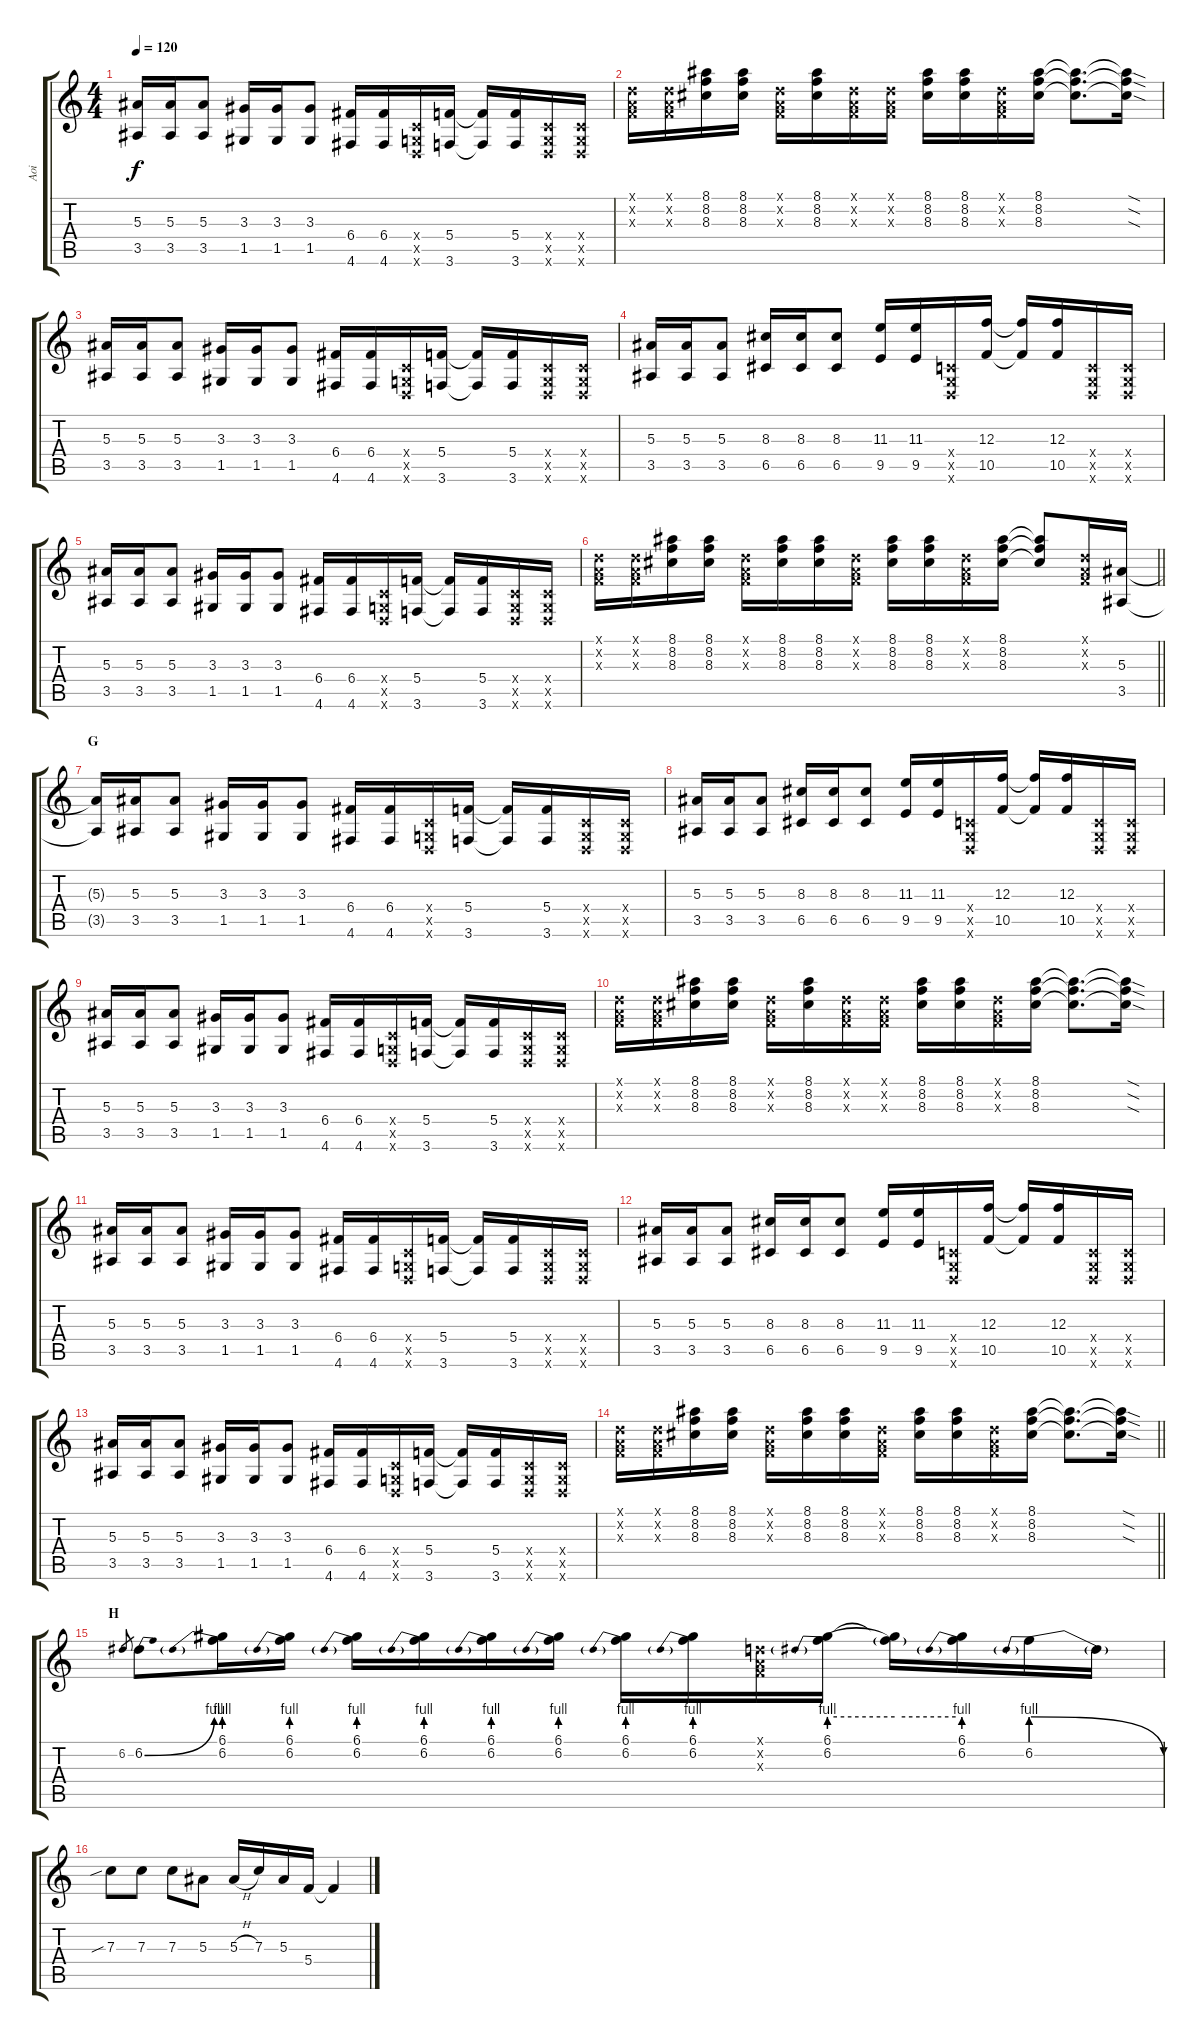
\track ("Aoi" "Aoi") {instrument distortionguitar}
\staff {score tabs}
\tuning (D4 A3 F3 C3 G2 D2) {hide}
\ts (4 4)
\tempo 120
\clef g2
\ks c
(5.3 3.5).16{dy f} (5.3 3.5).16 (5.3 3.5).8 (3.3 1.5).16 (3.3 1.5).16 (3.3 1.5).8 (6.4 4.6).16 (6.4 4.6).16 (0.4{x} 0.5{x} 0.6{x}).16 (5.4 3.6).16 (5.4{t} 3.6{t}).16 (5.4 3.6).16 (0.4{x} 0.5{x} 0.6{x}).16 (0.4{x} 0.5{x} 0.6{x}).16 |
(0.1{x} 0.2{x} 0.3{x}).16 (0.1{x} 0.2{x} 0.3{x}).16 (8.1 8.2 8.3).16 (8.1 8.2 8.3).16 (0.1{x} 0.2{x} 0.3{x}).16 (8.1 8.2 8.3).16 (0.1{x} 0.2{x} 0.3{x}).16 (0.1{x} 0.2{x} 0.3{x}).16 (8.1 8.2 8.3).16 (8.1 8.2 8.3).16 (0.1{x} 0.2{x} 0.3{x}).16 (8.1 8.2 8.3).16 (8.1{t} 8.2{t} 8.3{t}).8{d} (8.1{sod t} 8.2{sod t} 8.3{sod t}).16 |
(5.3 3.5).16 (5.3 3.5).16 (5.3 3.5).8 (3.3 1.5).16 (3.3 1.5).16 (3.3 1.5).8 (6.4 4.6).16 (6.4 4.6).16 (0.4{x} 0.5{x} 0.6{x}).16 (5.4 3.6).16 (5.4{t} 3.6{t}).16 (5.4 3.6).16 (0.4{x} 0.5{x} 0.6{x}).16 (0.4{x} 0.5{x} 0.6{x}).16 |
(5.3 3.5).16 (5.3 3.5).16 (5.3 3.5).8 (8.3 6.5).16 (8.3 6.5).16 (8.3 6.5).8 (11.3 9.5).16 (11.3 9.5).16 (0.4{x} 0.5{x} 0.6{x}).16 (12.3 10.5).16 (12.3{t} 10.5{t}).16 (12.3 10.5).16 (0.4{x} 0.5{x} 0.6{x}).16 (0.4{x} 0.5{x} 0.6{x}).16 |
(5.3 3.5).16 (5.3 3.5).16 (5.3 3.5).8 (3.3 1.5).16 (3.3 1.5).16 (3.3 1.5).8 (6.4 4.6).16 (6.4 4.6).16 (0.4{x} 0.5{x} 0.6{x}).16 (5.4 3.6).16 (5.4{t} 3.6{t}).16 (5.4 3.6).16 (0.4{x} 0.5{x} 0.6{x}).16 (0.4{x} 0.5{x} 0.6{x}).16 |
\barLineRight lightlight
(0.1{x} 0.2{x} 0.3{x}).16 (0.1{x} 0.2{x} 0.3{x}).16 (8.1 8.2 8.3).16 (8.1 8.2 8.3).16 (0.1{x} 0.2{x} 0.3{x}).16 (8.1 8.2 8.3).16 (8.1 8.2 8.3).16 (0.1{x} 0.2{x} 0.3{x}).16 (8.1 8.2 8.3).16 (8.1 8.2 8.3).16 (0.1{x} 0.2{x} 0.3{x}).16 (8.1 8.2 8.3).16 (8.1{t} 8.2{t} 8.3{t}).8 (0.1{x} 0.2{x} 0.3{x}).16 (5.3 3.5).16 |
\section ("" "G")
(5.3{t} 3.5{t}).16 (5.3 3.5).16 (5.3 3.5).8 (3.3 1.5).16 (3.3 1.5).16 (3.3 1.5).8 (6.4 4.6).16 (6.4 4.6).16 (0.4{x} 0.5{x} 0.6{x}).16 (5.4 3.6).16 (5.4{t} 3.6{t}).16 (5.4 3.6).16 (0.4{x} 0.5{x} 0.6{x}).16 (0.4{x} 0.5{x} 0.6{x}).16 |
(5.3 3.5).16 (5.3 3.5).16 (5.3 3.5).8 (8.3 6.5).16 (8.3 6.5).16 (8.3 6.5).8 (11.3 9.5).16 (11.3 9.5).16 (0.4{x} 0.5{x} 0.6{x}).16 (12.3 10.5).16 (12.3{t} 10.5{t}).16 (12.3 10.5).16 (0.4{x} 0.5{x} 0.6{x}).16 (0.4{x} 0.5{x} 0.6{x}).16 |
(5.3 3.5).16 (5.3 3.5).16 (5.3 3.5).8 (3.3 1.5).16 (3.3 1.5).16 (3.3 1.5).8 (6.4 4.6).16 (6.4 4.6).16 (0.4{x} 0.5{x} 0.6{x}).16 (5.4 3.6).16 (5.4{t} 3.6{t}).16 (5.4 3.6).16 (0.4{x} 0.5{x} 0.6{x}).16 (0.4{x} 0.5{x} 0.6{x}).16 |
(0.1{x} 0.2{x} 0.3{x}).16 (0.1{x} 0.2{x} 0.3{x}).16 (8.1 8.2 8.3).16 (8.1 8.2 8.3).16 (0.1{x} 0.2{x} 0.3{x}).16 (8.1 8.2 8.3).16 (0.1{x} 0.2{x} 0.3{x}).16 (0.1{x} 0.2{x} 0.3{x}).16 (8.1 8.2 8.3).16 (8.1 8.2 8.3).16 (0.1{x} 0.2{x} 0.3{x}).16 (8.1 8.2 8.3).16 (8.1{t} 8.2{t} 8.3{t}).8{d} (8.1{sod t} 8.2{sod t} 8.3{sod t}).16 |
(5.3 3.5).16 (5.3 3.5).16 (5.3 3.5).8 (3.3 1.5).16 (3.3 1.5).16 (3.3 1.5).8 (6.4 4.6).16 (6.4 4.6).16 (0.4{x} 0.5{x} 0.6{x}).16 (5.4 3.6).16 (5.4{t} 3.6{t}).16 (5.4 3.6).16 (0.4{x} 0.5{x} 0.6{x}).16 (0.4{x} 0.5{x} 0.6{x}).16 |
(5.3 3.5).16 (5.3 3.5).16 (5.3 3.5).8 (8.3 6.5).16 (8.3 6.5).16 (8.3 6.5).8 (11.3 9.5).16 (11.3 9.5).16 (0.4{x} 0.5{x} 0.6{x}).16 (12.3 10.5).16 (12.3{t} 10.5{t}).16 (12.3 10.5).16 (0.4{x} 0.5{x} 0.6{x}).16 (0.4{x} 0.5{x} 0.6{x}).16 |
(5.3 3.5).16 (5.3 3.5).16 (5.3 3.5).8 (3.3 1.5).16 (3.3 1.5).16 (3.3 1.5).8 (6.4 4.6).16 (6.4 4.6).16 (0.4{x} 0.5{x} 0.6{x}).16 (5.4 3.6).16 (5.4{t} 3.6{t}).16 (5.4 3.6).16 (0.4{x} 0.5{x} 0.6{x}).16 (0.4{x} 0.5{x} 0.6{x}).16 |
\barLineRight lightlight
(0.1{x} 0.2{x} 0.3{x}).16 (0.1{x} 0.2{x} 0.3{x}).16 (8.1 8.2 8.3).16 (8.1 8.2 8.3).16 (0.1{x} 0.2{x} 0.3{x}).16 (8.1 8.2 8.3).16 (8.1 8.2 8.3).16 (0.1{x} 0.2{x} 0.3{x}).16 (8.1 8.2 8.3).16 (8.1 8.2 8.3).16 (0.1{x} 0.2{x} 0.3{x}).16 (8.1 8.2 8.3).16 (8.1{t} 8.2{t} 8.3{t}).8{d} (8.1{sod t} 8.2{sod t} 8.3{sod t}).16 |
\section ("" "H")
6.2.8{gr} 6.2{be (bend 0 0 60 4)}.8 (6.1 6.2{be (prebend 0 4 60 4)}).16 (6.1 6.2{be (prebend 0 4 60 4)}).16 (6.1 6.2{be (prebend 0 4 60 4)}).16 (6.1 6.2{be (prebend 0 4 60 4)}).16 (6.1 6.2{be (prebend 0 4 60 4)}).16 (6.1 6.2{be (prebend 0 4 60 4)}).16 (6.1 6.2{be (prebend 0 4 60 4)}).16 (6.1 6.2{be (prebend 0 4 60 4)}).16 (0.1{x} 0.2{x} 0.3{x}).16 (6.1 6.2{be (prebend 0 4 60 4)}).16 (6.1{t} 6.2{be (hold 0 4 60 4) t}).16 (6.1 6.2{be (prebend 0 4 60 4)}).16 6.2{be (prebendrelease 0 4 60 0)}.16 6.2{t}.16 |
7.3{sib}.8 7.3.8 7.3.8 5.3.8 5.3{h}.16 7.3.16 5.3.16 5.4.16 5.4{t}.4
